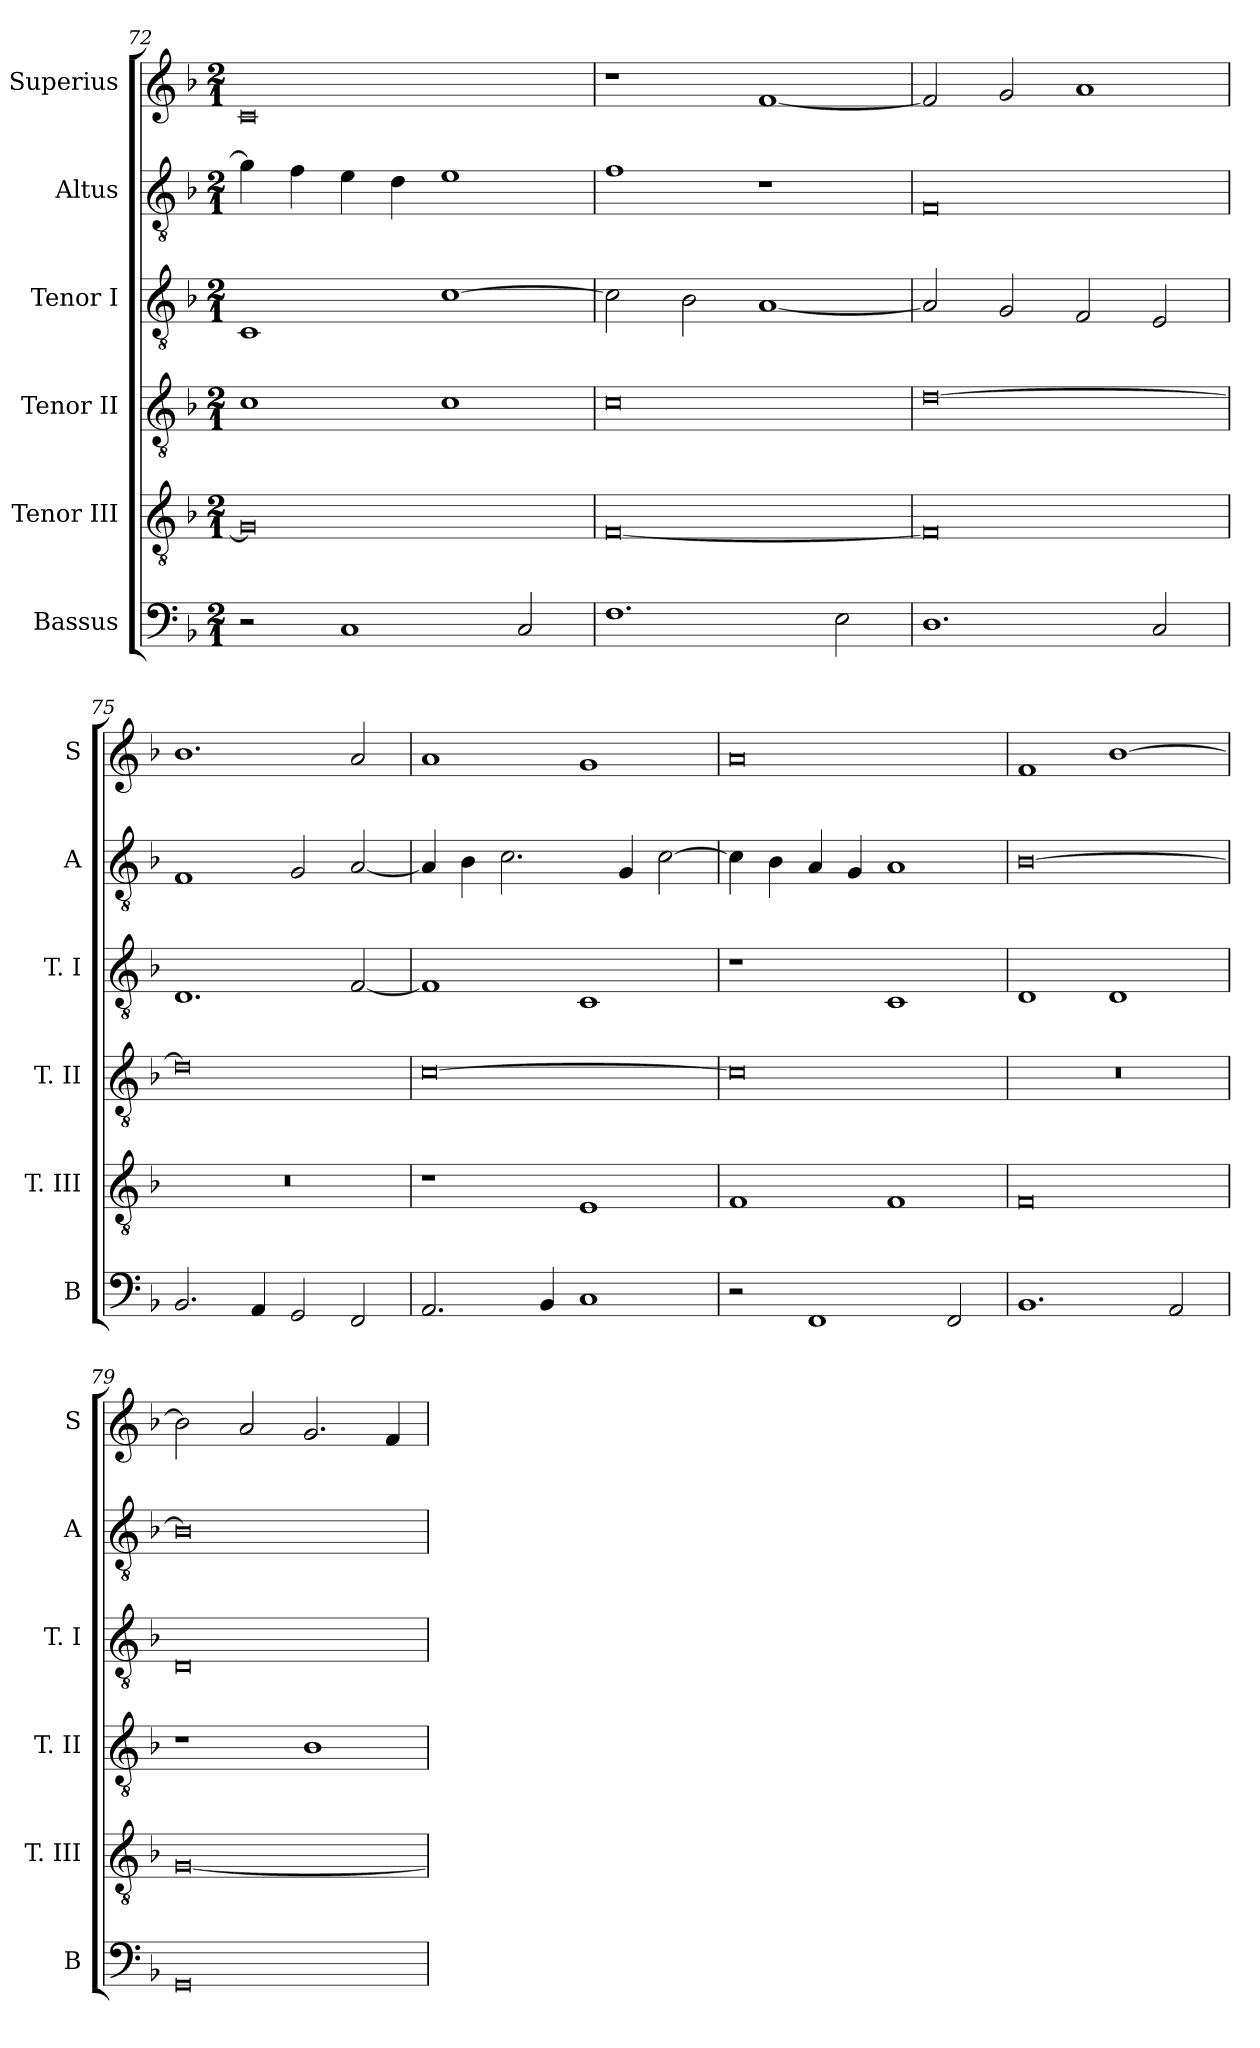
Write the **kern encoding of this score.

**kern	**kern	**kern	**kern	**kern	**kern
*part6	*part5	*part4	*part3	*part2	*part1
*staff6	*staff5	*staff4	*staff3	*staff2	*staff1
*I"Bassus	*I"Tenor III	*I"Tenor II	*I"Tenor I	*I"Altus	*I"Superius
*I'B	*I'T. III	*I'T. II	*I'T. I	*I'A	*I'S
*clefF4	*clefGv2	*clefGv2	*clefGv2	*clefGv2	*clefG2
*k[b-]	*k[b-]	*k[b-]	*k[b-]	*k[b-]	*k[b-]
*F:	*F:	*F:	*F:	*F:	*F:
*M2/1	*M2/1	*M2/1	*M2/1	*M2/1	*M2/1
=72	=72	=72	=72	=72	=72
2r	0G]	1c	1C	4g]	0c
.	.	.	.	4f	.
1C	.	.	.	4e	.
.	.	.	.	4d	.
.	.	1c	[1c	1e	.
2C	.	.	.	.	.
=73	=73	=73	=73	=73	=73
1.F	[0F	0c	2c]	1f	1r
.	.	.	2B-	.	.
.	.	.	[1A	1r	[1f
2E	.	.	.	.	.
=74	=74	=74	=74	=74	=74
1.D	0F]	[0d	2A]	0F	2f]
.	.	.	2G	.	2g
.	.	.	2F	.	1a
2C	.	.	2E	.	.
=75	=75	=75	=75	=75	=75
2.BB-	0r	0d]	1.D	1F	1.b-
4AA	.	.	.	.	.
2GG	.	.	.	2G	.
2FF	.	.	[2F	[2A	2a
=76	=76	=76	=76	=76	=76
2.AA	1r	[0c	1F]	4A]	1a
.	.	.	.	4B-	.
.	.	.	.	2.c	.
4BB-	.	.	.	.	.
1C	1E	.	1C	.	1g
.	.	.	.	4G	.
.	.	.	.	[2c	.
=77	=77	=77	=77	=77	=77
2r	1F	0c]	1r	4c]	0a
.	.	.	.	4B-	.
1FF	.	.	.	4A	.
.	.	.	.	4G	.
.	1F	.	1C	1A	.
2FF	.	.	.	.	.
=78	=78	=78	=78	=78	=78
1.BB-	0F	0r	1D	[0B-	1f
.	.	.	1D	.	[1b-
2AA	.	.	.	.	.
=79	=79	=79	=79	=79	=79
0GG	[0G	1r	0D	0B-]	2b-]
.	.	.	.	.	2a
.	.	1B-	.	.	2.g
.	.	.	.	.	4f
=	=	=	=	=	=
*-	*-	*-	*-	*-	*-
